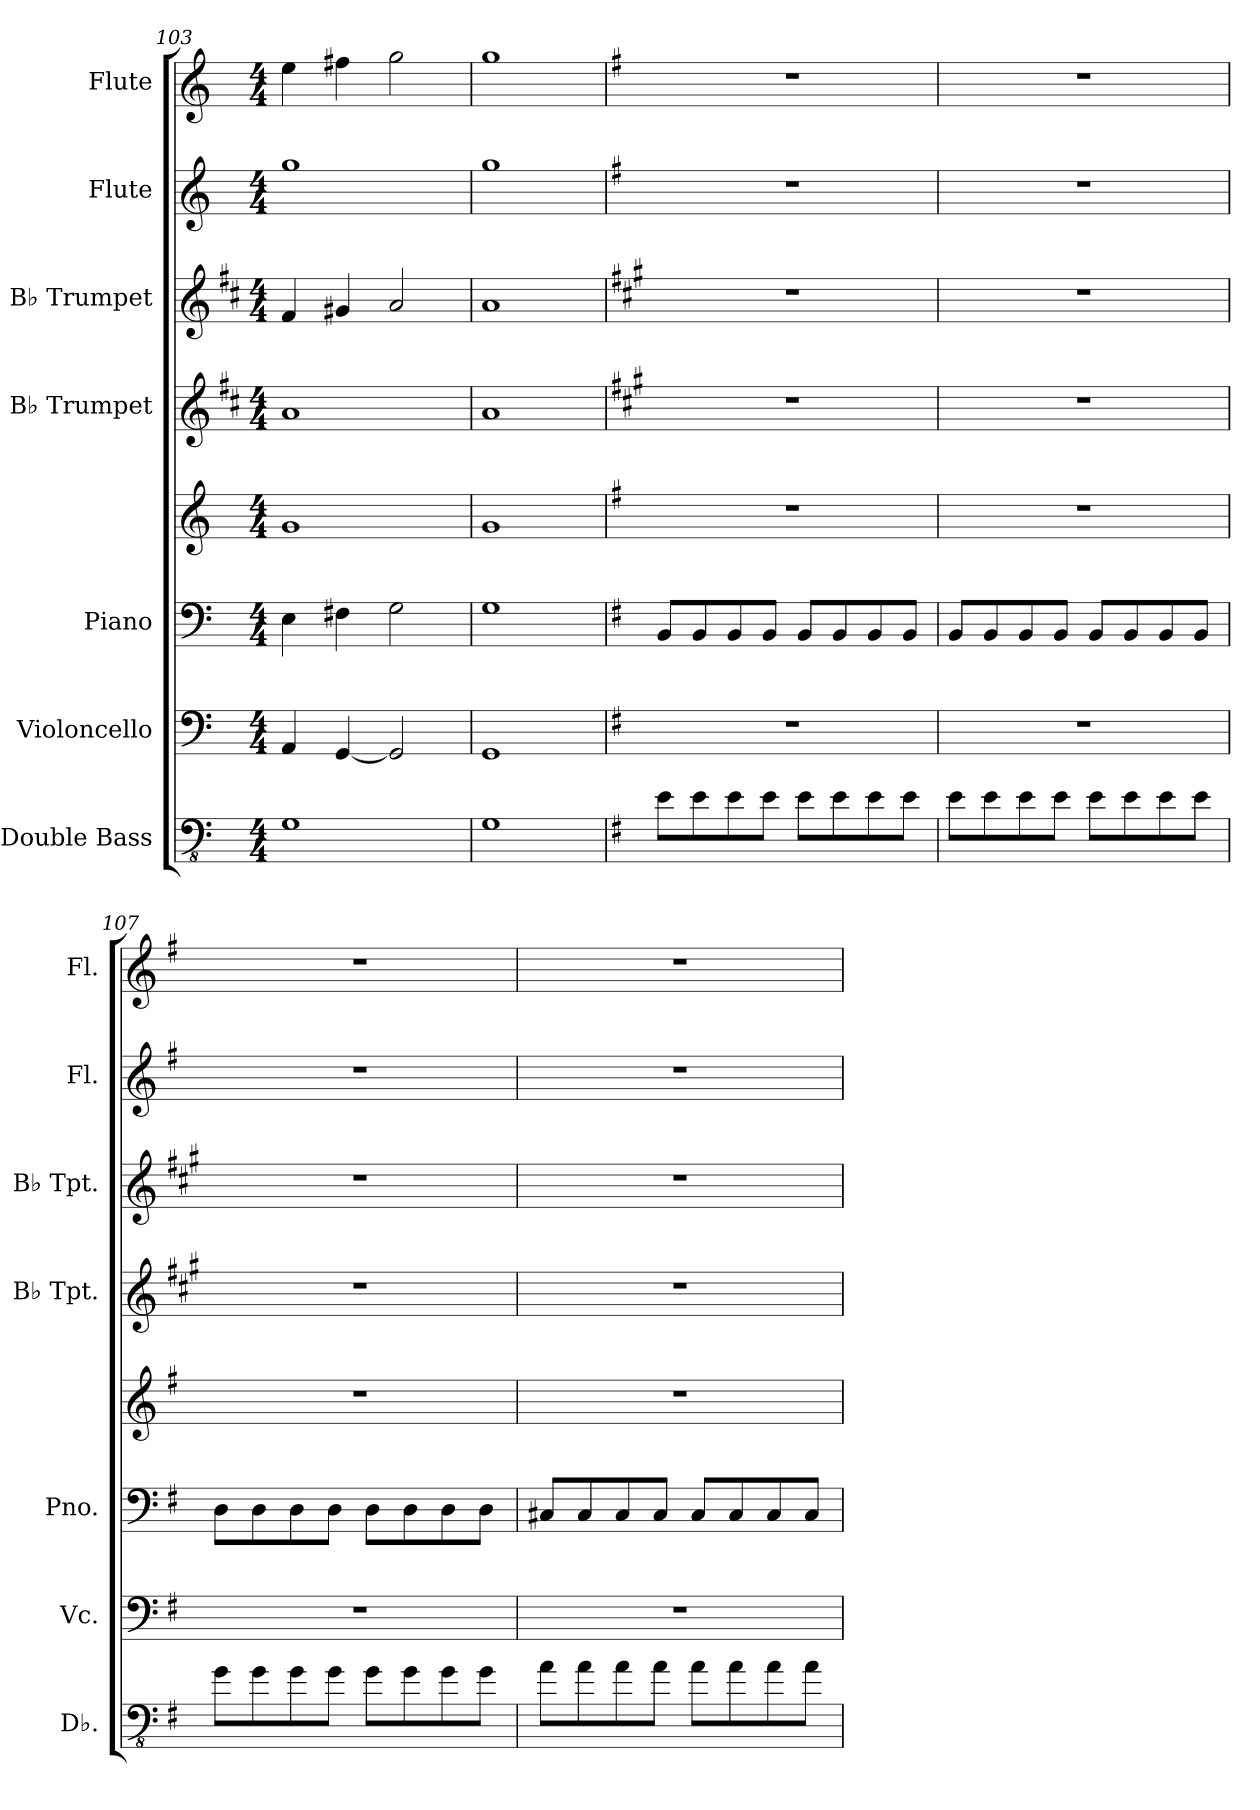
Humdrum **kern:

**kern	**kern	**kern	**kern	**kern	**kern	**kern	**kern
*part7	*part6	*part5	*part5	*part4	*part3	*part2	*part1
*staff8	*staff7	*staff6	*staff5	*staff4	*staff3	*staff2	*staff1
*I"Double Bass	*I"Violoncello	*I"Piano	*	*I"B♭ Trumpet	*I"B♭ Trumpet	*I"Flute	*I"Flute
*I'Db.	*I'Vc.	*I'Pno.	*	*I'B♭ Tpt.	*I'B♭ Tpt.	*I'Fl.	*I'Fl.
*clefFv4	*clefF4	*clefF4	*clefG2	*clefG2	*clefG2	*clefG2	*clefG2
*ITrd7c12	*	*	*	*ITrd1c2	*ITrd1c2	*	*
*k[]	*k[]	*k[]	*k[]	*k[]	*k[]	*k[]	*k[]
*M4/4	*M4/4	*M4/4	*M4/4	*M4/4	*M4/4	*M4/4	*M4/4
=103	=103	=103	=103	=103	=103	=103	=103
1GGG	4AA/	4E\	1g	1g	4e/	1gg	4ee\
.	[4GG/	4F#X\	.	.	4f#X/	.	4ff#X\
.	2GG/]	2G\	.	.	2g/	.	2gg\
=104	=104	=104	=104	=104	=104	=104	=104
1GGG	1GG	1G	1g	1g	1g	1gg	1gg
=105	=105	=105	=105	=105	=105	=105	=105
*k[f#]	*k[f#]	*k[f#]	*k[f#]	*k[f#]	*k[f#]	*k[f#]	*k[f#]
8EE\L	1r	8BB/L	1r	1r	1r	1r	1r
8EE\	.	8BB/	.	.	.	.	.
8EE\	.	8BB/	.	.	.	.	.
8EE\J	.	8BB/J	.	.	.	.	.
8EE\L	.	8BB/L	.	.	.	.	.
8EE\	.	8BB/	.	.	.	.	.
8EE\	.	8BB/	.	.	.	.	.
8EE\J	.	8BB/J	.	.	.	.	.
=106	=106	=106	=106	=106	=106	=106	=106
8EE\L	1r	8BB/L	1r	1r	1r	1r	1r
8EE\	.	8BB/	.	.	.	.	.
8EE\	.	8BB/	.	.	.	.	.
8EE\J	.	8BB/J	.	.	.	.	.
8EE\L	.	8BB/L	.	.	.	.	.
8EE\	.	8BB/	.	.	.	.	.
8EE\	.	8BB/	.	.	.	.	.
8EE\J	.	8BB/J	.	.	.	.	.
!!LO:PB:g=z
=107	=107	=107	=107	=107	=107	=107	=107
8GG\L	1r	8D\L	1r	1r	1r	1r	1r
8GG\	.	8D\	.	.	.	.	.
8GG\	.	8D\	.	.	.	.	.
8GG\J	.	8D\J	.	.	.	.	.
8GG\L	.	8D\L	.	.	.	.	.
8GG\	.	8D\	.	.	.	.	.
8GG\	.	8D\	.	.	.	.	.
8GG\J	.	8D\J	.	.	.	.	.
=108	=108	=108	=108	=108	=108	=108	=108
8AA\L	1r	8C#X/L	1r	1r	1r	1r	1r
8AA\	.	8C#/	.	.	.	.	.
8AA\	.	8C#/	.	.	.	.	.
8AA\J	.	8C#/J	.	.	.	.	.
8AA\L	.	8C#/L	.	.	.	.	.
8AA\	.	8C#/	.	.	.	.	.
8AA\	.	8C#/	.	.	.	.	.
8AA\J	.	8C#/J	.	.	.	.	.
=	=	=	=	=	=	=	=
*-	*-	*-	*-	*-	*-	*-	*-
